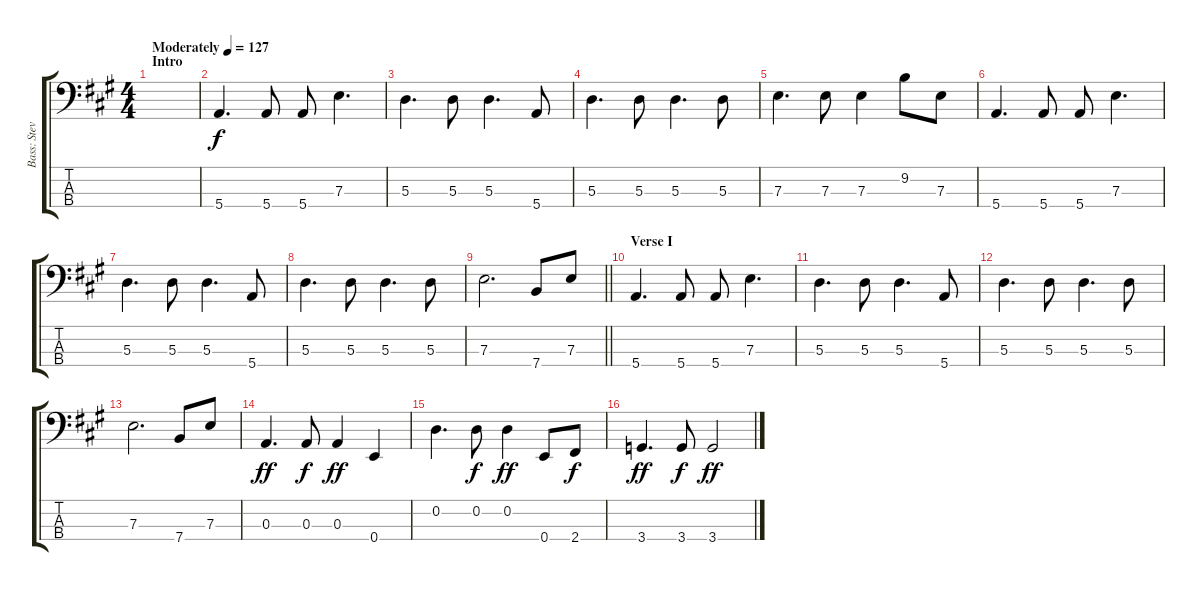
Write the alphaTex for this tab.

\track ("Bass: Steve" "Bass: Stev") {instrument electricbassfinger}
\staff {score tabs}
\tuning (G2 D2 A1 E1) {hide}
\ts (4 4)
\section ("" "Intro")
\tempo (127 "Moderately")
\clef f4
\ks a
|
5.4.4{d} 5.4.8 5.4.8 7.3.4{d} |
5.3.4{d} 5.3.8 5.3.4{d} 5.4.8 |
5.3.4{d} 5.3.8 5.3.4{d} 5.3.8 |
7.3.4{d} 7.3.8 7.3.4 9.2.8 7.3.8 |
5.4.4{d} 5.4.8 5.4.8 7.3.4{d} |
5.3.4{d} 5.3.8 5.3.4{d} 5.4.8 |
5.3.4{d} 5.3.8 5.3.4{d} 5.3.8 |
\barLineRight lightlight
7.3.2{d} 7.4.8 7.3.8 |
\section ("" "Verse I")
5.4.4{d} 5.4.8 5.4.8 7.3.4{d} |
5.3.4{d} 5.3.8 5.3.4{d} 5.4.8 |
5.3.4{d} 5.3.8 5.3.4{d} 5.3.8 |
7.3.2{d} 7.4.8 7.3.8 |
0.3.4{d dy ff} 0.3.8{dy f} 0.3.4{dy ff} 0.4.4 |
0.2.4{d} 0.2.8{dy f} 0.2.4{dy ff} 0.4.8 2.4.8{dy f} |
3.4.4{d dy ff} 3.4.8{dy f} 3.4.2{dy ff}
